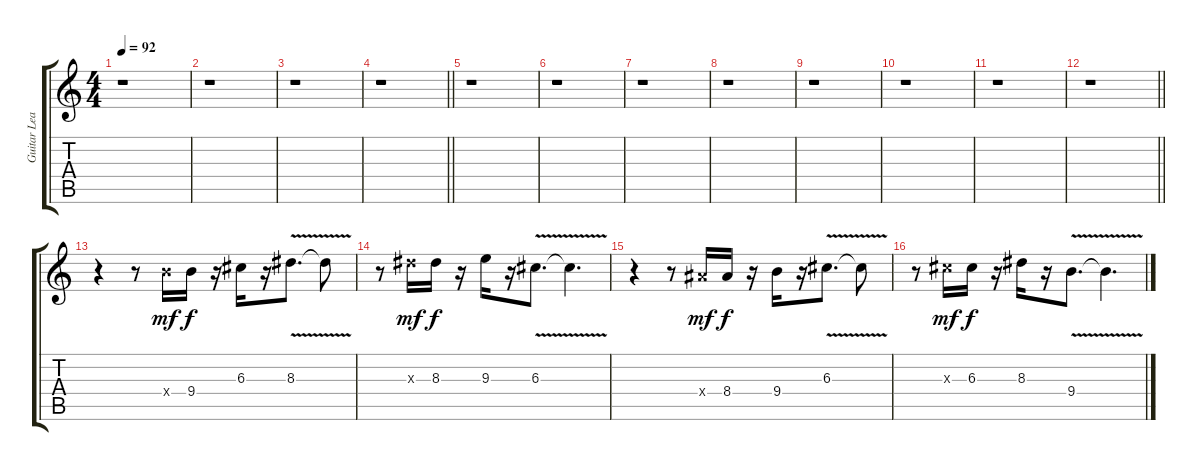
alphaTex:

\track ("Guitar Lead" "Guitar Lea") {instrument distortionguitar}
\staff {score tabs}
\tuning (E4 B3 G3 D3 A2 E2) {hide}
\ts (4 4)
\tempo 92
\clef g2
\ks aminor
r.1{dy mf} |
r.1 |
r.1 |
\barLineRight lightlight
r.1 |
r.1 |
r.1 |
r.1 |
r.1 |
r.1 |
r.1 |
r.1 |
\barLineRight lightlight
r.1 |
r.4 r.8 9.4{x}.16 9.4.16{dy f} r.16 6.3.16 r.16 8.3{v}.8{d} 8.3{t}.8 |
r.8 8.3{x}.16{dy mf} 8.3.16{dy f} r.16 9.3.16 r.16 6.3{v}.8{d} 6.3{t}.4{d} |
r.4 r.8 8.4{x}.16{dy mf} 8.4.16{dy f} r.16 9.4.16 r.16 6.3{v}.8{d} 6.3{t}.8 |
r.8 6.3{x}.16{dy mf} 6.3.16{dy f} r.16 8.3.16 r.16 9.4{v}.8{d} 9.4{t}.4{d}
